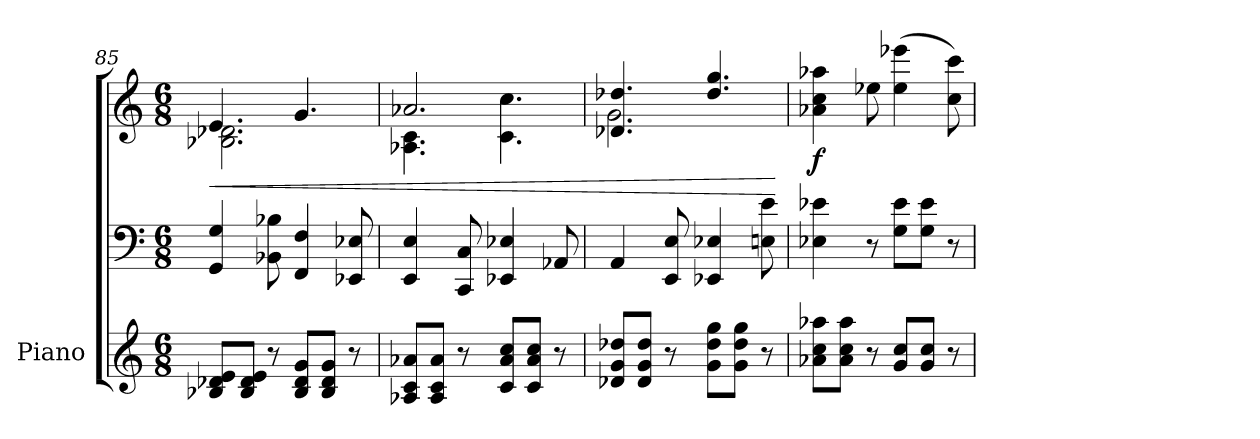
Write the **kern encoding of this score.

**kern	**kern	**kern	**dynam
*part1	*part1	*part1	*part1
*staff3	*staff2	*staff1	*staff1/2/3
*I"Piano	*	*	*
*I'Pno.	*	*	*
*clefG2	*clefF4	*clefG2	*
*k[]	*k[]	*k[]	*
*M6/8	*M6/8	*M6/8	*
=85	=85	=85	=85
!	!	!	!LO:HP:b
*	*	*^	*
8B-X/ 8d-X/ 8e/L	4GG/ 4G/	4.e/	2.B-X\ 2.d-X\	<
8B-/ 8d-/ 8e/J	.	.	.	.
8r	8BB-X\ 8B-X\	.	.	.
8B-/ 8d-/ 8g/L	4FF/ 4F/	4.g/	.	.
8B-/ 8d-/ 8g/J	.	.	.	.
8r	8EE-X/ 8E-X/	.	.	.
=86	=86	=86	=86	=86
8A-X/ 8c/ 8a-X/L	4EE/ 4E/	2.a-X/	4.A-X\ 4.c\	.
8A-/ 8c/ 8a-/J	.	.	.	.
8r	8CC/ 8C/	.	.	.
8c/ 8a-/ 8cc/L	4EE-X/ 4E-X/	.	4.c\ 4.cc\	.
8c/ 8a-/ 8cc/J	.	.	.	.
8r	8AA-X/	.	.	.
=87	=87	=87	=87	=87
8d-X/ 8g/ 8dd-X/L	4AA/	4.d-X/ 4.dd-X/	2.g\	.
8d-/ 8g/ 8dd-/J	.	.	.	.
8r	8EE/ 8E/	.	.	.
8g\ 8dd-\ 8gg\L	4EE-X/ 4E-X/	4.dd-/ 4.gg/	.	.
8g\ 8dd-\ 8gg\J	.	.	.	.
8r	8En\ 8e\	.	.	.
*	*	*v	*v	*
.	.	.	[
!!LO:LB:g=z
=88	=88	=88	=88
!	!	!	!LO:DY:b
8a-X\ 8cc\ 8aa-X\L	4E-X\ 4e-X\	4a-X\ 4cc\ 4aa-X\	f
8a-\ 8cc\ 8aa-\J	.	.	.
8r	8r	8ee-X\	.
!	!	!	!LO:DY:b=3
!	!	!	!LO:DY:n=1:b=2
8g/ 8cc/L	8G\ 8e-\L	(>4ee-\ 4eee-X\	mp mp
8g/ 8cc/J	8G\ 8e-\J	.	.
8r	8r	8cc\ 8ccc\)	.
=	=	=	=
*-	*-	*-	*-
